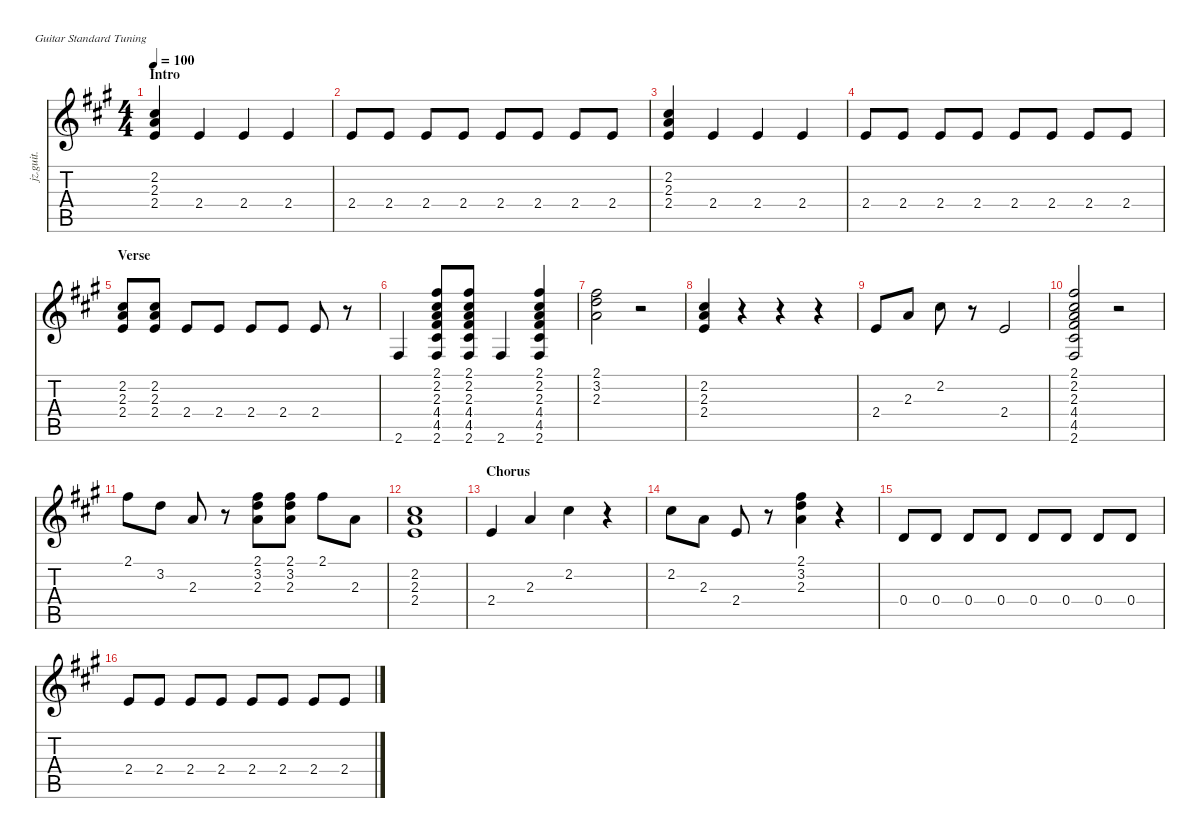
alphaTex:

\defaultSystemsLayout 4
\hideDynamics
\bracketExtendMode nobrackets
\track ("my guitar (Armando)" "jz.guit.") {mute instrument electricguitarjazz}
\staff {score tabs}
\tuning (E4 B3 G3 D3 A2 E2)
\ts (4 4)
\section ("" "Intro")
\tempo 100
\clef g2
\ks a
(2.2{acc #} 2.3{acc forcenatural} 2.4{acc forcenatural}).4{dy f instrument electricguitarjazz beam Up} 2.4{acc forcenatural}.4{beam Up} 2.4{acc forcenatural}.4{beam Up} 2.4{acc forcenatural}.4{beam Up} |
2.4{acc forcenatural}.8{beam Up} 2.4{acc forcenatural}.8{beam Up} 2.4{acc forcenatural}.8{beam Up} 2.4{acc forcenatural}.8{beam Up} 2.4{acc forcenatural}.8{beam Up} 2.4{acc forcenatural}.8{beam Up} 2.4{acc forcenatural}.8{beam Up} 2.4{acc forcenatural}.8{beam Up} |
(2.2{acc #} 2.3{acc forcenatural} 2.4{acc forcenatural}).4{beam Up} 2.4{acc forcenatural}.4{beam Up} 2.4{acc forcenatural}.4{beam Up} 2.4{acc forcenatural}.4{beam Up} |
2.4{acc forcenatural}.8{beam Up} 2.4{acc forcenatural}.8{beam Up} 2.4{acc forcenatural}.8{beam Up} 2.4{acc forcenatural}.8{beam Up} 2.4{acc forcenatural}.8{beam Up} 2.4{acc forcenatural}.8{beam Up} 2.4{acc forcenatural}.8{beam Up} 2.4{acc forcenatural}.8{beam Up} |
\section ("" "Verse")
(2.2{acc #} 2.3{acc forcenatural} 2.4{acc forcenatural}).8{beam Up} (2.2{acc #} 2.3{acc forcenatural} 2.4{acc forcenatural}).8{beam Up} 2.4{acc forcenatural}.8{beam Up} 2.4{acc forcenatural}.8{beam Up} 2.4{acc forcenatural}.8{beam Up} 2.4{acc forcenatural}.8{beam Up} 2.4{acc forcenatural}.8{beam Up} r.8{beam Down} |
2.6{acc #}.4{beam Up} (2.1{acc #} 2.2{acc #} 2.3{acc forcenatural} 4.4{acc #} 4.5{acc #} 2.6{acc #}).8{beam Up} (2.1{acc #} 2.2{acc #} 2.3{acc forcenatural} 4.4{acc #} 4.5{acc #} 2.6{acc #}).8{beam Up} 2.6{acc #}.4{beam Up} (2.1{acc #} 2.2{acc #} 2.3{acc forcenatural} 4.4{acc #} 4.5{acc #} 2.6{acc #}).4{beam Up} |
(2.1{acc #} 3.2{acc forcenatural} 2.3{acc forcenatural}).2{beam Down} r.2{beam Down} |
(2.2{acc #} 2.3{acc forcenatural} 2.4{acc forcenatural}).4{beam Up} r.4{beam Down} r.4{beam Down} r.4{beam Down} |
2.4{acc forcenatural}.8{beam Up} 2.3{acc forcenatural}.8{beam Up} 2.2{acc #}.8{beam Down} r.8{beam Down} 2.4{acc forcenatural}.2{beam Up} |
(2.1{acc #} 2.2{acc #} 2.3{acc forcenatural} 4.4{acc #} 4.5{acc #} 2.6{acc #}).2{beam Up} r.2{beam Down} |
2.1{acc #}.8{beam Down} 3.2{acc forcenatural}.8{beam Down} 2.3{acc forcenatural}.8{beam Up} r.8{beam Down} (2.1{acc #} 3.2{acc forcenatural} 2.3{acc forcenatural}).8{beam Down} (2.1{acc #} 3.2{acc forcenatural} 2.3{acc forcenatural}).8{beam Down} 2.1{acc #}.8{beam Down} 2.3{acc forcenatural}.8{beam Down} |
(2.2{acc #} 2.3{acc forcenatural} 2.4{acc forcenatural}).1{beam Up} |
\section ("" "Chorus")
2.4{acc forcenatural}.4{beam Up} 2.3{acc forcenatural}.4{beam Up} 2.2{acc #}.4{beam Down} r.4{beam Down} |
2.2{acc #}.8{beam Down} 2.3{acc forcenatural}.8{beam Down} 2.4{acc forcenatural}.8{beam Up} r.8{beam Down} (2.1{acc #} 3.2{acc forcenatural} 2.3{acc forcenatural}).4{beam Down} r.4{beam Down} |
0.4{acc forcenatural}.8{beam Up} 0.4{acc forcenatural}.8{beam Up} 0.4{acc forcenatural}.8{beam Up} 0.4{acc forcenatural}.8{beam Up} 0.4{acc forcenatural}.8{beam Up} 0.4{acc forcenatural}.8{beam Up} 0.4{acc forcenatural}.8{beam Up} 0.4{acc forcenatural}.8{beam Up} |
2.4{acc forcenatural}.8{beam Up} 2.4{acc forcenatural}.8{beam Up} 2.4{acc forcenatural}.8{beam Up} 2.4{acc forcenatural}.8{beam Up} 2.4{acc forcenatural}.8{beam Up} 2.4{acc forcenatural}.8{beam Up} 2.4{acc forcenatural}.8{beam Up} 2.4{acc forcenatural}.8{beam Up}
